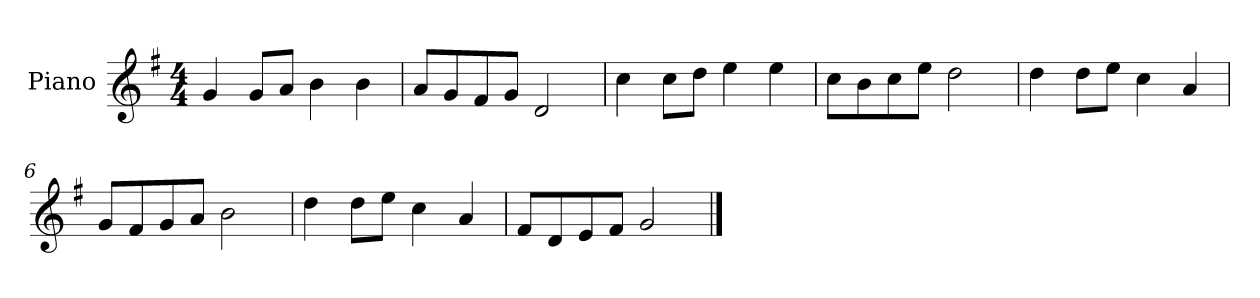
**kern
*part1
*staff1
*I"Piano
*I'P-no
*clefG2
*k[f#]
*M4/4
*MM90
=1
4g/
8g/L
8a/J
4b\
4b\
=2
8a/L
8g/
8f#/
8g/J
2d/
=3
4cc\
8cc\L
8dd\J
4ee\
4ee\
=4
8cc\L
8b\
8cc\
8ee\J
2dd\
=5
4dd\
8dd\L
8ee\J
4cc\
4a/
=6
8g/L
8f#/
8g/
8a/J
2b\
=7
4dd\
8dd\L
8ee\J
4cc\
4a/
!!LO:LB:g=z
=8
8f#/L
8d/
8e/
8f#/J
2g/
==
*-
